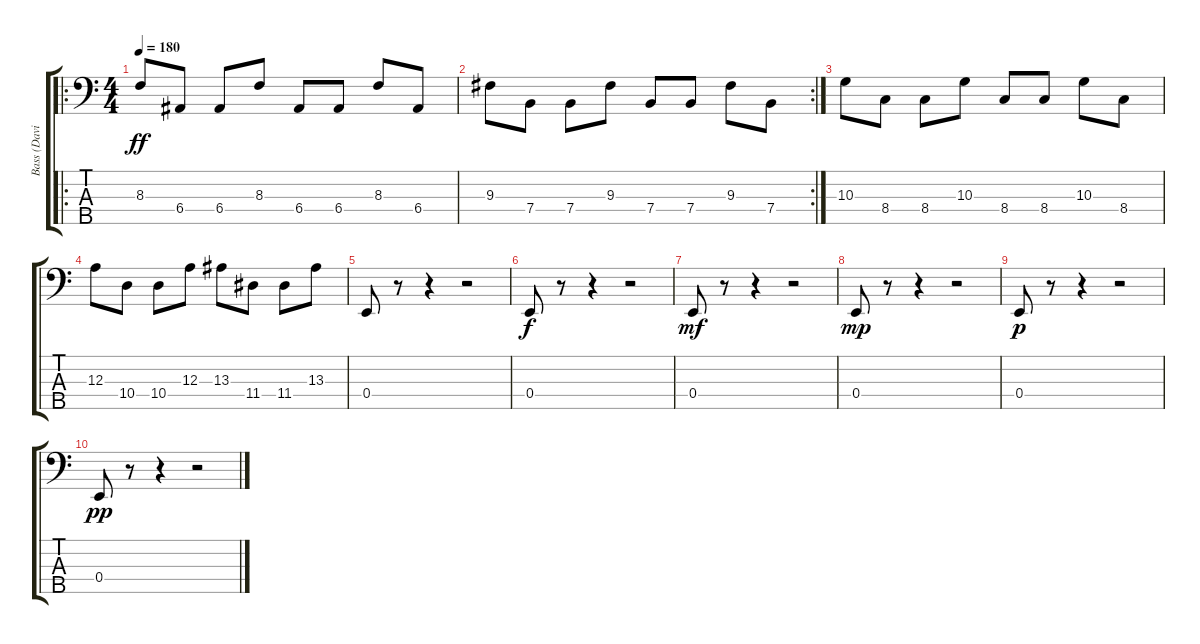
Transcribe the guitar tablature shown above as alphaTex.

\track ("Bass (David Ellefson)" "Bass (Davi") {instrument electricbasspick}
\staff {score tabs}
\tuning (G2 D2 A1 E1 B0) {hide}
\ro
\ts (4 4)
\tempo 180
\clef f4
\ks c
8.3.8{dy ff} 6.4.8 6.4.8 8.3.8 6.4.8 6.4.8 8.3.8 6.4.8 |
\rc 2
9.3.8 7.4.8 7.4.8 9.3.8 7.4.8 7.4.8 9.3.8 7.4.8 |
10.3.8 8.4.8 8.4.8 10.3.8 8.4.8 8.4.8 10.3.8 8.4.8 |
12.3.8 10.4.8 10.4.8 12.3.8 13.3.8 11.4.8 11.4.8 13.3.8 |
0.4.8 r.8 r.4 r.2 |
0.4.8{dy f} r.8 r.4 r.2 |
0.4.8{dy mf} r.8 r.4 r.2 |
0.4.8{dy mp} r.8 r.4 r.2 |
0.4.8{dy p} r.8 r.4 r.2 |
0.4.8{dy pp} r.8 r.4 r.2
